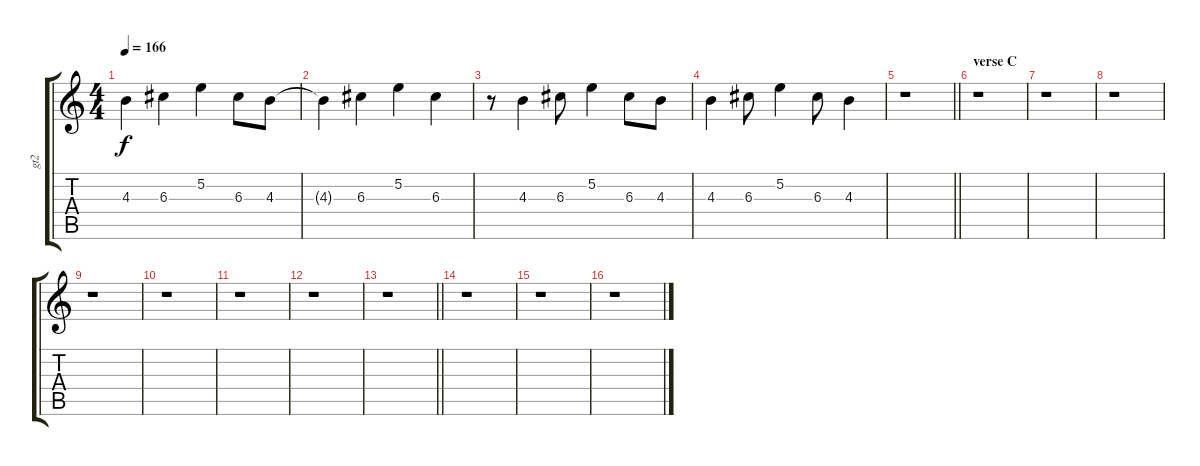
\track ("gt2" "gt2") {instrument electricguitarclean}
\staff {score tabs}
\tuning (E4 B3 G3 D3 A2 E2) {hide}
\ts (4 4)
\tempo 166
\clef g2
\ks c
4.3{t}.4{dy f} 6.3.4 5.2.4 6.3.8 4.3.8 |
4.3{t}.4 6.3.4 5.2.4 6.3.4 |
r.8 4.3.4 6.3.8 5.2.4 6.3.8 4.3.8 |
4.3.4 6.3.8 5.2.4 6.3.8 4.3.4 |
\barLineRight lightlight
r.1 |
\section ("" "verse C")
r.1 |
r.1 |
r.1 |
r.1 |
r.1 |
r.1 |
r.1 |
\barLineRight lightlight
r.1 |
r.1 |
r.1 |
r.1
